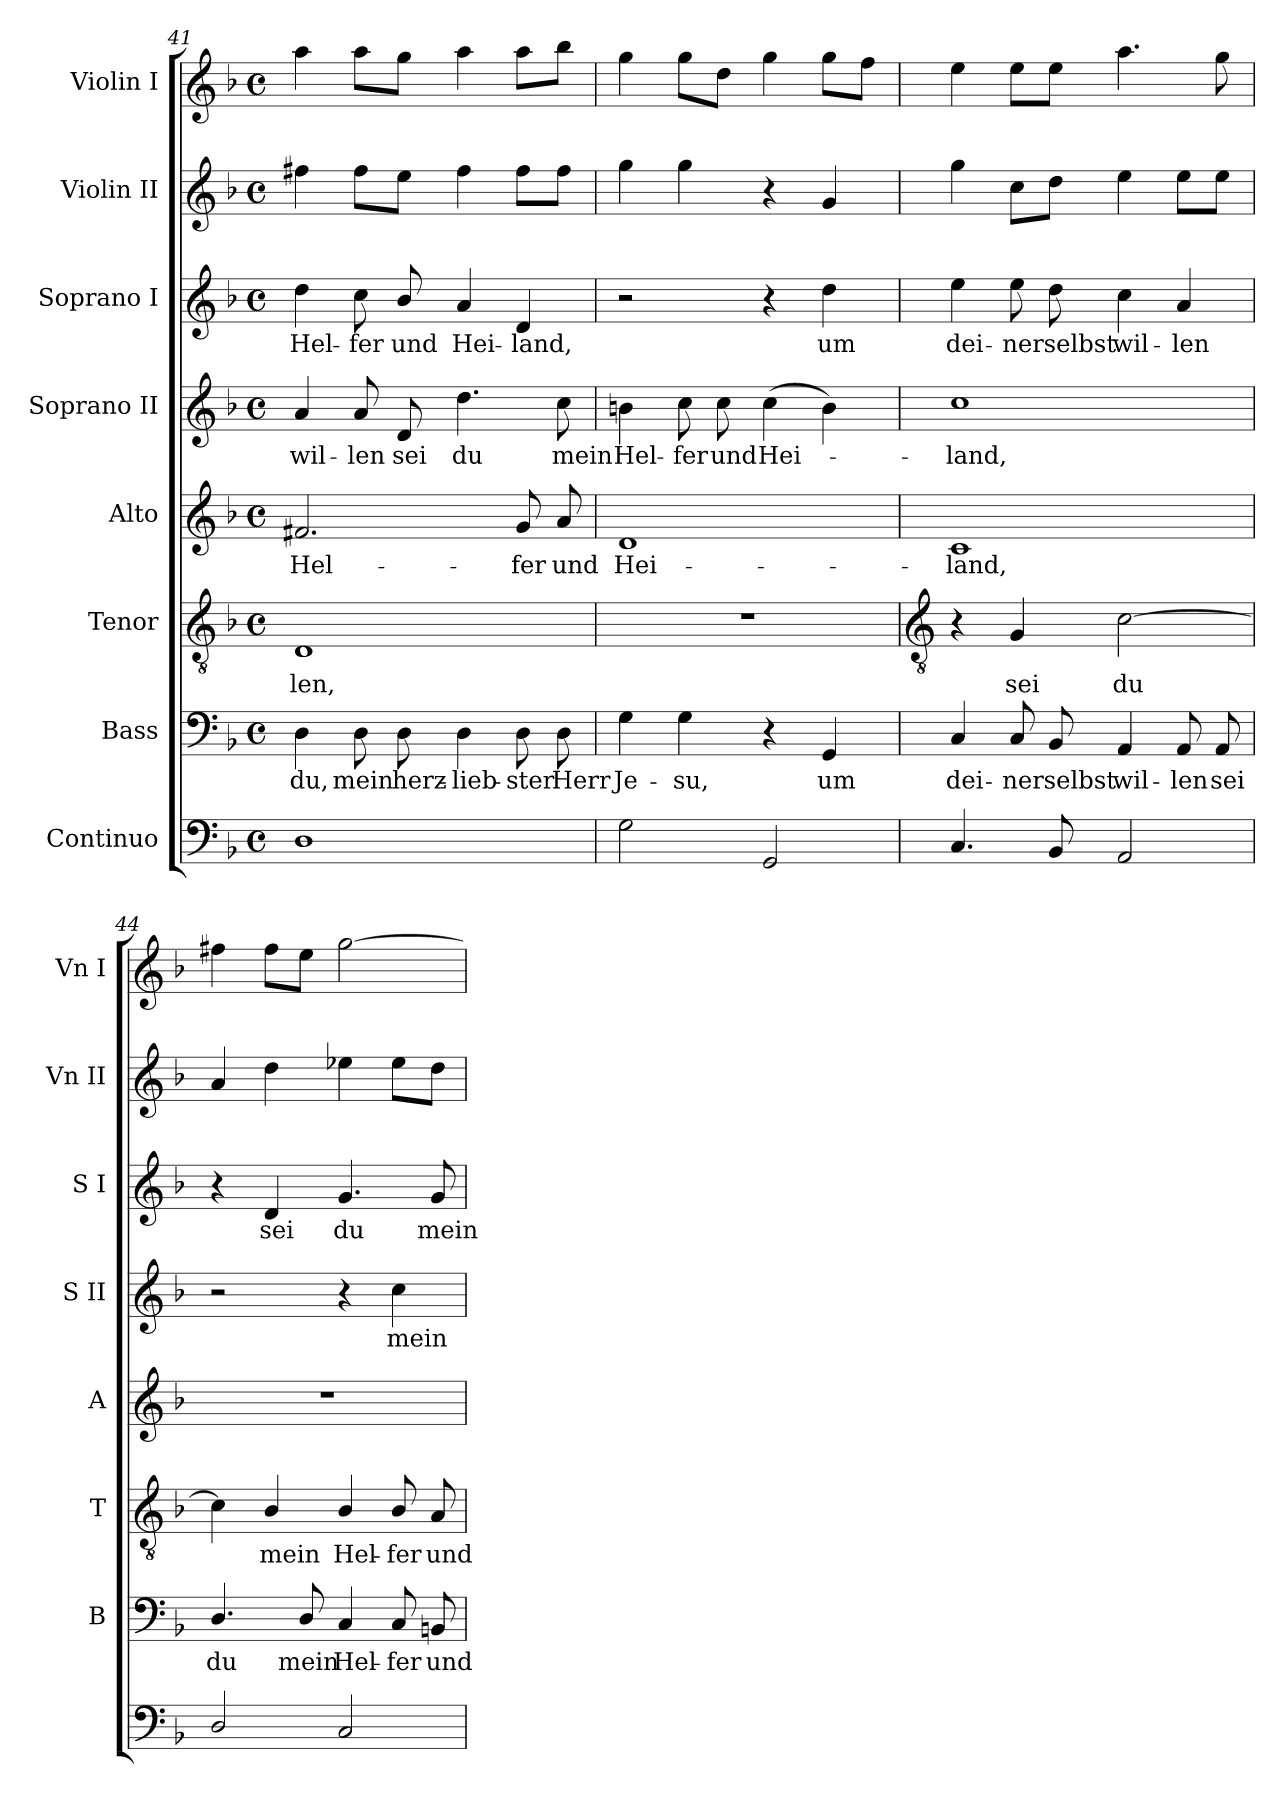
**kern	**kern	**text	**kern	**text	**kern	**text	**kern	**text	**kern	**text	**kern	**kern
*part8	*part7	*part7	*part6	*part6	*part5	*part5	*part4	*part4	*part3	*part3	*part2	*part1
*staff8	*staff7	*staff7	*staff6	*staff6	*staff5	*staff5	*staff4	*staff4	*staff3	*staff3	*staff2	*staff1
*I"Continuo	*I"Bass	*	*I"Tenor	*	*I"Alto	*	*I"Soprano II	*	*I"Soprano I	*	*I"Violin II	*I"Violin I
*	*I'B	*	*I'T	*	*I'A	*	*I'S II	*	*I'S I	*	*I'Vn II	*I'Vn I
*clefF4	*clefF4	*	*clefGv2	*	*clefG2	*	*clefG2	*	*clefG2	*	*clefG2	*clefG2
*k[b-]	*k[b-]	*	*k[b-]	*	*k[b-]	*	*k[b-]	*	*k[b-]	*	*k[b-]	*k[b-]
*F:	*F:	*	*F:	*	*F:	*	*F:	*	*F:	*	*F:	*F:
*M4/4	*M4/4	*	*M4/4	*	*M4/4	*	*M4/4	*	*M4/4	*	*M4/4	*M4/4
*met(c)	*met(c)	*	*met(c)	*	*met(c)	*	*met(c)	*	*met(c)	*	*met(c)	*met(c)
=41	=41	=41	=41	=41	=41	=41	=41	=41	=41	=41	=41	=41
!	!	!LO:LY:b	!	!LO:LY:b	!	!LO:LY:b	!	!LO:LY:b	!	!LO:LY:b	!	!
1D	4D	du,	1D	len,	2.f#X	Hel-	4a	wil-	4dd	Hel-	4ff#X	4aa
!	!	!LO:LY:b	!	!	!	!	!	!LO:LY:b	!	!LO:LY:b	!	!
.	8D	mein	.	.	.	.	8a	-len	8cc	-fer	8ff#L	8aaL
!	!	!LO:LY:b	!	!	!	!	!	!LO:LY:b	!	!LO:LY:b	!	!
.	8D	herz-	.	.	.	.	8d	sei	8b-/	und	8eeJ	8ggJ
!	!	!LO:LY:b	!	!	!	!	!	!LO:LY:b	!	!LO:LY:b	!	!
.	4D	-lieb-	.	.	.	.	4.dd	du	4a	Hei-	4ff#	4aa
!	!	!LO:LY:b	!	!	!	!LO:LY:b	!	!	!	!LO:LY:b	!	!
.	8D	-ster	.	.	8g	-fer	.	.	4d	-land,	8ff#L	8aaL
!	!	!LO:LY:b	!	!	!	!LO:LY:b	!	!LO:LY:b	!	!	!	!
.	8D	Herr	.	.	8a	und	8cc	mein	.	.	8ff#J	8bb-J
=42	=42	=42	=42	=42	=42	=42	=42	=42	=42	=42	=42	=42
!	!	!LO:LY:b	!	!	!	!LO:LY:b	!	!LO:LY:b	!	!	!	!
2G	4G	Je-	1r	.	1d	Hei-	4bn	Hel-	2r	.	4gg	4gg
!	!	!LO:LY:b	!	!	!	!	!	!LO:LY:b	!	!	!	!
.	4G	-su,	.	.	.	.	8cc	-fer	.	.	4gg	8ggL
!	!	!	!	!	!	!	!	!LO:LY:b	!	!	!	!
.	.	.	.	.	.	.	8cc	und	.	.	.	8ddJ
!	!	!	!	!	!	!	!	!LO:LY:b	!	!	!	!
2GG	4r	.	.	.	.	.	(>4cc	Hei-	4r	.	4r	4gg
!	!	!LO:LY:b	!	!	!	!	!	!	!	!LO:LY:b	!	!
.	4GG	um	.	.	.	.	4b)	.	4dd	um	4g	8ggL
.	.	.	.	.	.	.	.	.	.	.	.	8ffJ
!!LO:LB:g=z
=43	=43	=43	=43	=43	=43	=43	=43	=43	=43	=43	=43	=43
*	*	*	*clefGv2	*	*	*	*	*	*	*	*	*
!	!	!LO:LY:b	!	!	!	!LO:LY:b	!	!LO:LY:b	!	!LO:LY:b	!	!
4.C	4C	dei-	4r	.	1c	-land,	1cc	land,	4ee	dei-	4gg	4ee
!	!	!LO:LY:b	!	!LO:LY:b	!	!	!	!	!	!LO:LY:b	!	!
.	8C	-ner	4G	sei	.	.	.	.	8ee	-ner	8ccL	8eeL
!	!	!LO:LY:b	!	!	!	!	!	!	!	!LO:LY:b	!	!
8BB-	8BB-	selbst	.	.	.	.	.	.	8dd	selbst	8ddJ	8eeJ
!	!	!LO:LY:b	!	!LO:LY:b	!	!	!	!	!	!LO:LY:b	!	!
2AA	4AA	wil-	[2c	du	.	.	.	.	4cc	wil-	4ee	4.aa
!	!	!LO:LY:b	!	!	!	!	!	!	!	!LO:LY:b	!	!
.	8AA	-len	.	.	.	.	.	.	4a	-len	8eeL	.
!	!	!LO:LY:b	!	!	!	!	!	!	!	!	!	!
.	8AA	sei	.	.	.	.	.	.	.	.	8eeJ	8gg
=44	=44	=44	=44	=44	=44	=44	=44	=44	=44	=44	=44	=44
!	!	!LO:LY:b	!	!	!	!	!	!	!	!	!	!
2D/	4.D/	du	4c]	.	1r	.	2r	.	4r	.	4a	4ff#X
!	!	!	!	!LO:LY:b	!	!	!	!	!	!LO:LY:b	!	!
.	.	.	4B-/	mein	.	.	.	.	4d	sei	4dd	8ff#L
!	!	!LO:LY:b	!	!	!	!	!	!	!	!	!	!
.	8D/	mein	.	.	.	.	.	.	.	.	.	8eeJ
!	!	!LO:LY:b	!	!LO:LY:b	!	!	!	!	!	!LO:LY:b	!	!
2C	4C	Hel-	4B-/	Hel-	.	.	4r	.	4.g	du	4ee-X	[2gg
!	!	!LO:LY:b	!	!LO:LY:b	!	!	!	!LO:LY:b	!	!	!	!
.	8C	-fer	8B-/	-fer	.	.	4cc	mein	.	.	8ee-L	.
!	!	!LO:LY:b	!	!LO:LY:b	!	!	!	!	!	!LO:LY:b	!	!
.	8BBn	und	8A	und	.	.	.	.	8g	mein	8ddJ	.
=	=	=	=	=	=	=	=	=	=	=	=	=
*-	*-	*-	*-	*-	*-	*-	*-	*-	*-	*-	*-	*-
